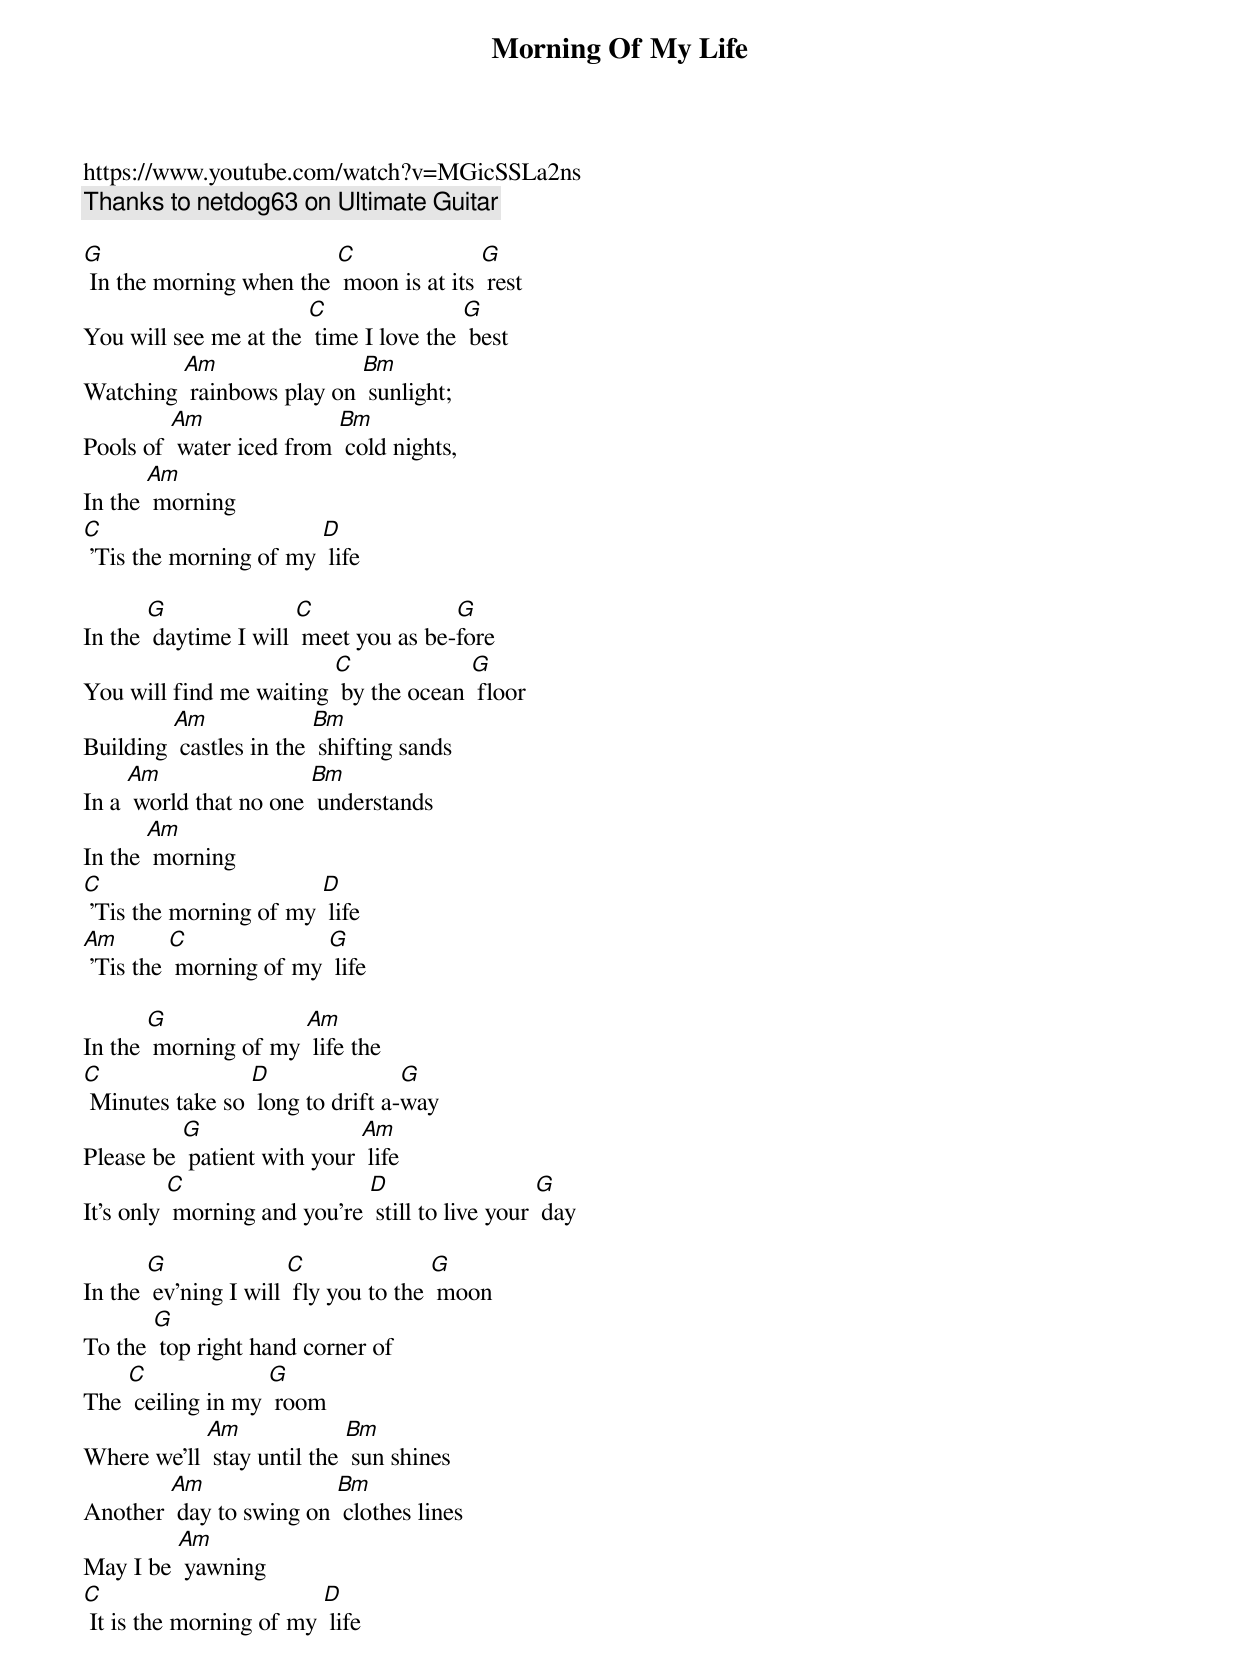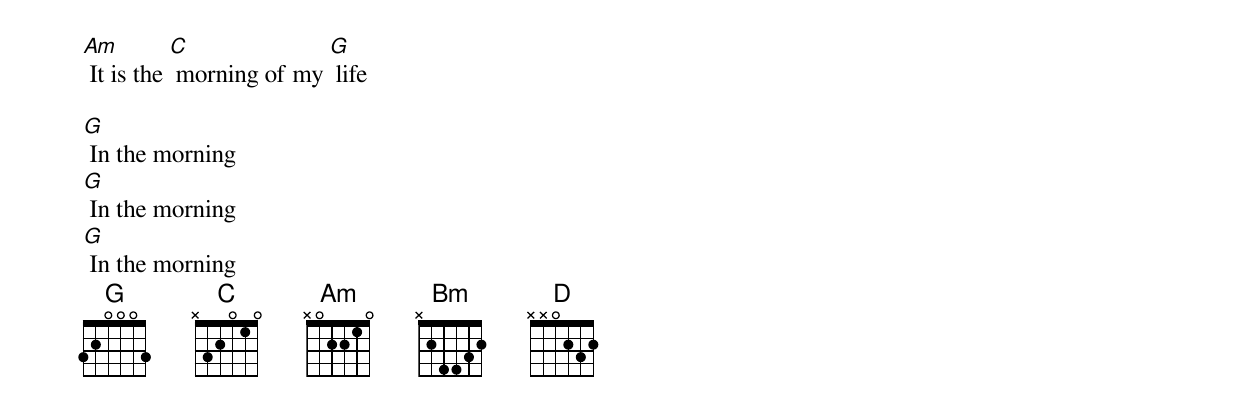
{t:Morning Of My Life}
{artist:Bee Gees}
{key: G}
https://www.youtube.com/watch?v=MGicSSLa2ns
{c: Thanks to netdog63 on Ultimate Guitar}

[G] In the morning when the [C] moon is at its [G] rest
You will see me at the [C] time I love the [G] best
Watching [Am] rainbows play on [Bm] sunlight;
Pools of [Am] water iced from [Bm] cold nights,
In the [Am] morning
[C] 'Tis the morning of my [D] life

In the [G] daytime I will [C] meet you as be-[G]fore
You will find me waiting [C] by the ocean [G] floor
Building [Am] castles in the [Bm] shifting sands
In a [Am] world that no one [Bm] understands
In the [Am] morning
[C] 'Tis the morning of my [D] life
[Am] 'Tis the [C] morning of my [G] life

In the [G] morning of my [Am] life the
[C] Minutes take so [D] long to drift a-[G]way
Please be [G] patient with your [Am] life
It's only [C] morning and you're [D] still to live your [G] day

In the [G] ev'ning I will [C] fly you to the [G] moon
To the [G] top right hand corner of
The [C] ceiling in my [G] room
Where we'll [Am] stay until the [Bm] sun shines
Another [Am] day to swing on [Bm] clothes lines
May I be [Am] yawning
[C] It is the morning of my [D] life
[Am] It is the [C] morning of my [G] life

[G] In the morning
[G] In the morning
[G] In the morning
